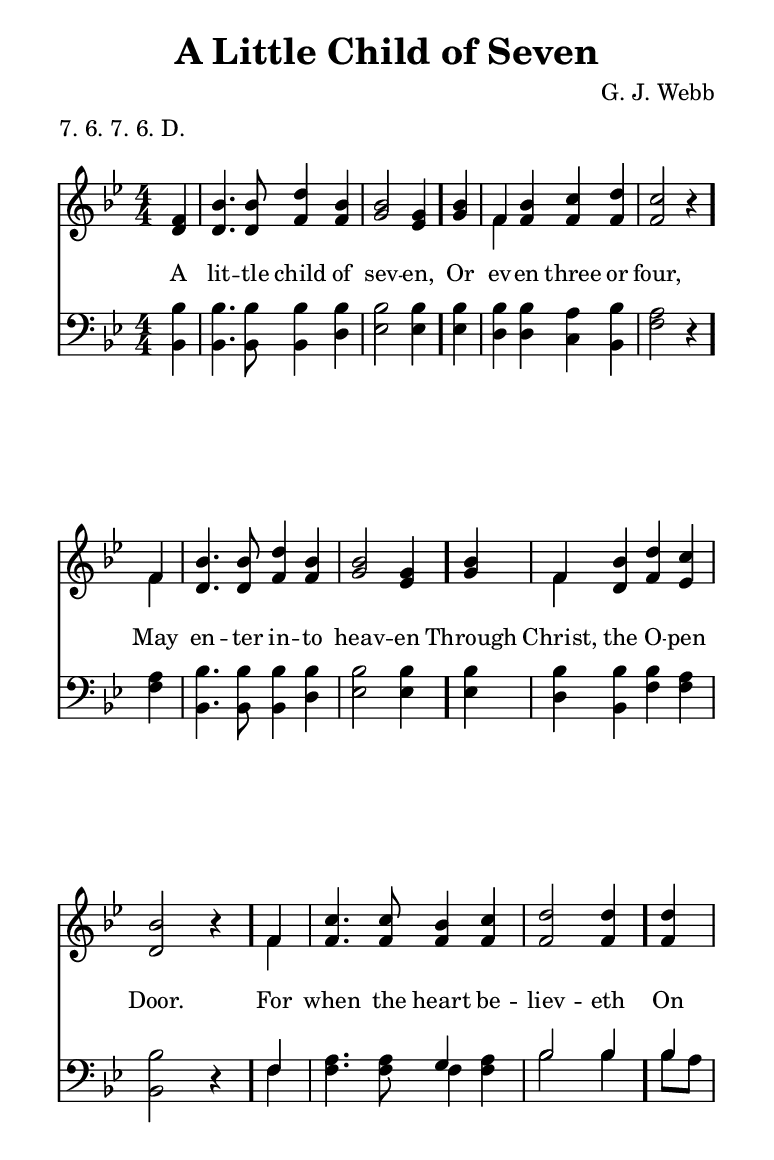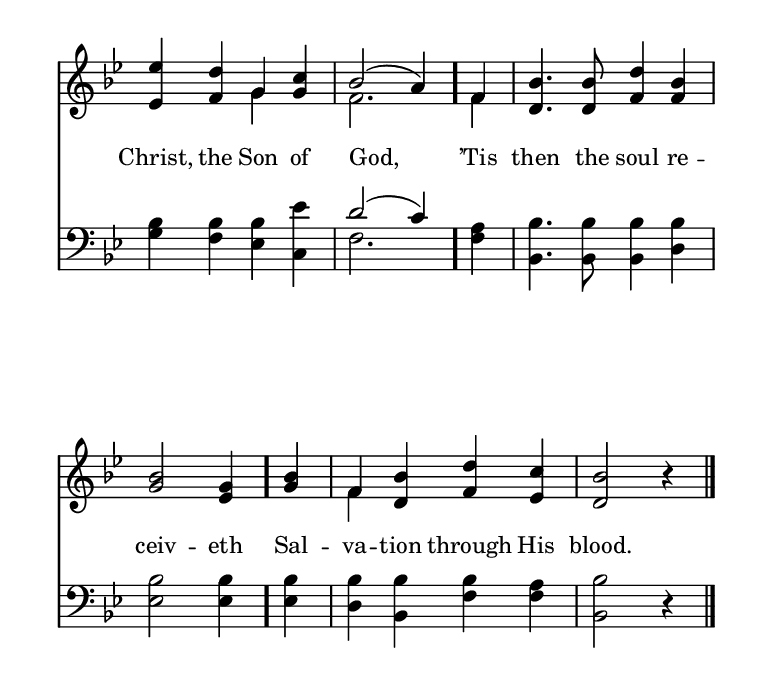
\include "common/global.ily"
\paper {
  \include "common/paper.ily"
  % TODO increase intra-system spacing
  systems-per-page = #(cond (is-eogsized 4) (#t #f))
}

\header{
  hymnnumber = "328"
  title = "A Little Child of Seven"
  tunename = "Webb" % identical to EOG220
  meter = "7. 6. 7. 6. D."
  poet = ""
  composer = "G. J. Webb"
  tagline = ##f
}

global = {
  \include "common/overrides.ily"
  \override Staff.TimeSignature.style = #'numbered
  \time 4/4
  \override Score.MetronomeMark.transparent = ##t % hide all fermata changes too
  \tempo 4=90
  \key bes \major
  \partial 4
  \autoBeamOff
}

patternA = { c4 | c4. c8 c4 c | c2 c4 }
patternB = { c4 | c c c c | c2 c4 }
patternC = { c4 | c4 c c, c | c2( c4) }
patternD = { c4 | c4 c c, c | c2. }
patternE = { c8[ c] | c4 c c, c | c2. }

notesSoprano = {
\global
\relative c' {

  f4 | bes4. bes8 d4 bes | bes2 g4
  bes4 | f bes c d | c2 r4 \eogbreak
  f,4 | bes4. bes8 d4 bes | bes2 g4
  bes4 | f bes d c | bes2 r4 \eogbreak

  f4 | c'4. c8 bes4 c | d2 d4
  d4 | ees4 d g, c | bes2( a4) \eogbreak
  f4 | bes4. bes8 d4 bes | bes2 g4
  bes4 | f bes d c | bes2 r4

  \bar "|."

}
}

notesAlto = {
\global
\relative e' {

  \changePitch \patternA { d | d d f f | g ees }
  \changePitch \patternB { g | f f f f | f r }
  \changePitch \patternA { f | d d f f | g ees }
  \changePitch \patternB { g | f d f ees | d r }

  \changePitch \patternA { f | f f f f | f f }
  \changePitch \patternD { f | ees f g g | f }
  \changePitch \patternA { f | d d f f | g ees }
  \changePitch \patternB { g | f d f ees | d r }

}
}

notesTenor = {
\global
\relative a {

  \changePitch \patternA { bes | bes bes bes bes | bes bes }
  \changePitch \patternB { bes | bes bes a bes | a r }
  \changePitch \patternA { a | bes bes bes bes | bes bes }
  \changePitch \patternB { bes | bes bes bes a | bes r }

  \changePitch \patternA { f | a a g a | bes bes }
  \changePitch \patternC { bes | bes bes bes ees | d c }
  \changePitch \patternA { a | bes bes bes bes | bes bes }
  \changePitch \patternB { bes | bes bes bes a | bes r }

}
}

notesBass = {
\global
\relative f, {

  \changePitch \patternA { bes | bes bes bes d | ees ees }
  \changePitch \patternB { ees | d d c bes | f' r }
  \changePitch \patternA { f | bes, bes bes d | ees ees }
  \changePitch \patternB { ees | d bes f' f | bes, r }

  \changePitch \patternA { f' | f f f f | bes bes }
  \changePitch \patternE { bes a | g f ees c | f }
  \changePitch \patternA { f | bes, bes bes d | ees ees }
  \changePitch \patternB { ees | d bes f' f | bes, r }

}
}

wordsA = \lyricmode {

A lit -- tle child of sev -- en, \bar "."
Or ev -- en three or four, \bar "."
May en -- ter in -- to heav -- en \bar "."
Through Christ, the O -- pen Door. \bar "."
For when the heart be -- liev -- eth \bar "."
On Christ, the Son of God, \bar "."
’Tis then the soul re -- ceiv -- eth \bar "."
Sal -- va -- tion through His blood. \bar "."

}

\score {
  \context ChoirStaff <<
    \context Staff = upper <<
      \set Staff.autoBeaming = ##f
      \set ChoirStaff.systemStartDelimiter = #'SystemStartBar
      \set ChoirStaff.printPartCombineTexts = ##f
      \partcombine #'(2 . 9) \notesSoprano \notesAlto
      \context NullVoice = sopranos { \voiceOne << \notesSoprano >> }
      \context NullVoice = altos { \voiceTwo << \notesAlto >> }
      \context Lyrics = one   \lyricsto sopranos \wordsA
    >>
    \context Staff = men <<
      \set Staff.autoBeaming = ##f
      \clef bass
      \set ChoirStaff.printPartCombineTexts = ##f
      \partcombine #'(2 . 9) \notesTenor \notesBass
      \context NullVoice = tenors { \voiceOne << \notesTenor >> }
      \context NullVoice = basses { \voiceTwo << \notesBass >> }
    >>
  >>
  \layout {
    \include "common/layout.ily"
  }
  \midi{
    \include "common/midi.ily"
  }
}

\version "2.19.49"  % necessary for upgrading to future LilyPond versions.

% vi:set et ts=2 sw=2 ai nocindent syntax=lilypond:
